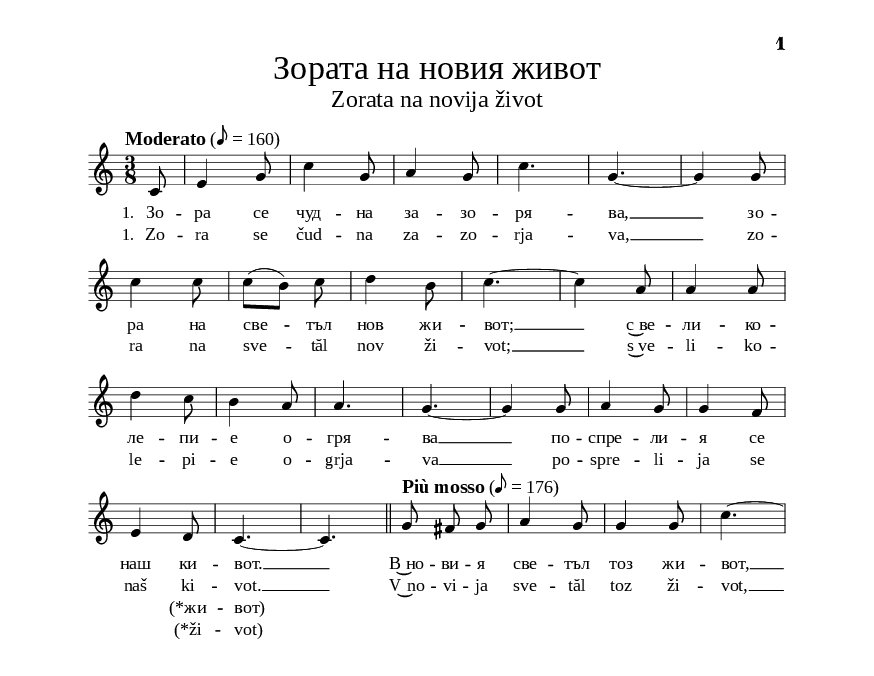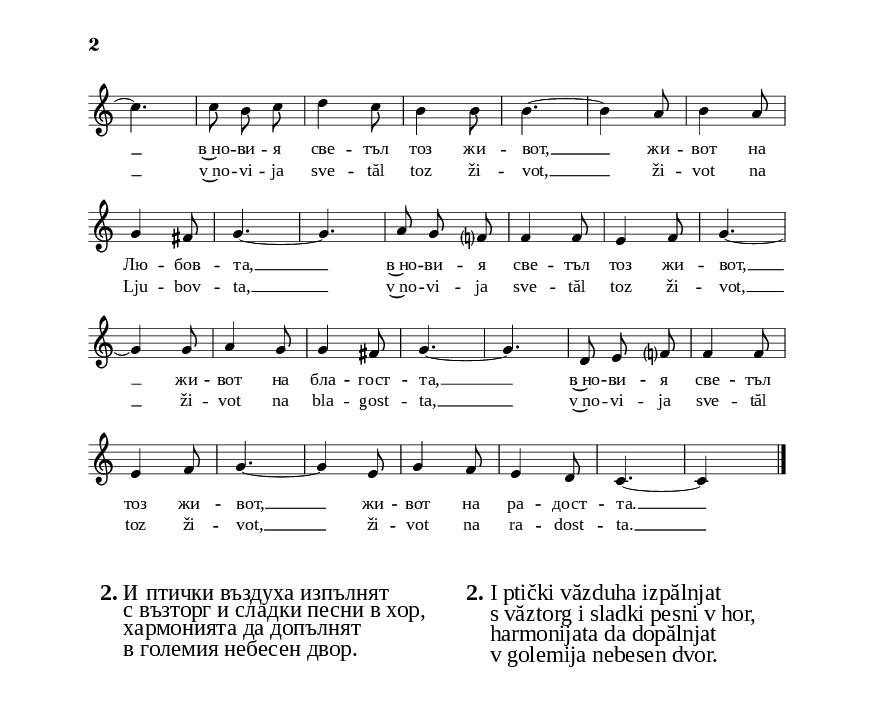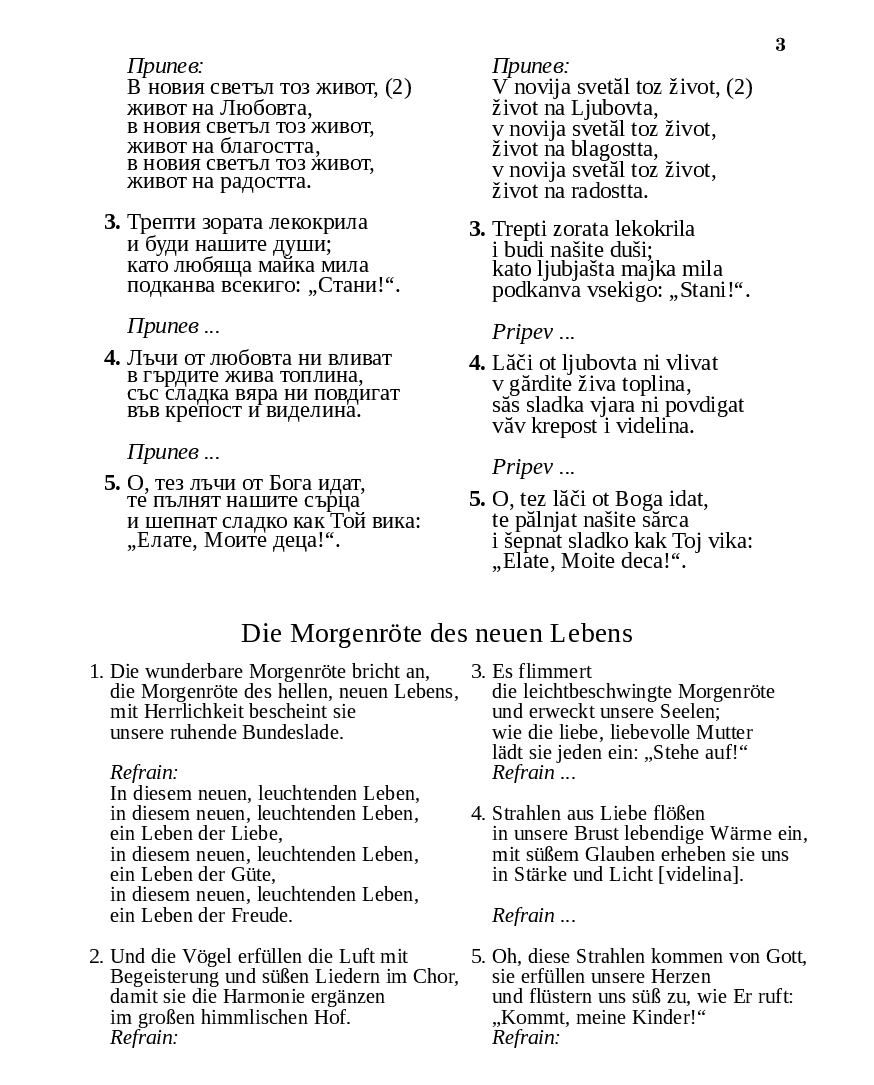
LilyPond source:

\version "2.24.4"

% include paper part and global functions
\include "include/globals.ily"

\bookpart {
  \label #'ref016
  \tocItem \markup "Зората на новия живот – Zorata na novija život"
  \include "include/bookpart-paper.ily"
  \score {
    \include "include/score-layout.ily"

    \new Voice \absolute  {
      \clef treble
      \key c \major
      \time 3/8
      \tempoFunc "Moderato" 8 "160"
      \partial 8
      \autoBeamOff
      c'8 |e'4 g'8|c''4 g'8 |a'4 g'8 |c''4.| g'4. ~ |  g'4 g'8 |\break
      c''4 c''8| \once \autoBeamOn c''8 ([  b'8  ])  \noBeam  c''8 |d''4 b'8  |c''4. ~ | c''4  a'8| a'4 a'8| \break
      d''4  c''8| b'4 a'8| a'4. | g'4. ~ | g'4  g'8 | a'4 g'8 | g'4 f'8 | \break
      e'4 d'8| c'4. ~ | c'4.  | \bar "||"
      \tempoFunc "Più mosso" 8 "176"
      g'8  fis'8 g'8 | a'4 g'8 | g'4 g'8 | c''4. ~ | \break
      c''4.  | c''8 b'8 c''8| d''4 c''8 | b'4  b'8 | b'4. ~ | b'4   a'8| b'4 a'8 | \break
      g'4 fis'8 | g'4. ~ | g'4.  | a'8 g'8 f'?8 | f'4 f'8 | e'4 f'8 | g'4. ~ | \break
      g'4  g'8 | a'4 g'8 | g'4 fis'8 | g'4. ~ | g'4. | d'8 e'8 f'?8| f'4 f'8 | \break
      e'4 f'8 | g'4. ~ |g'4  e'8 | g'4 f'8 | e'4 d'8 | c'4. ~ | c' 4 s8 | \bar "|."
    }

    \addlyrics {
      \set stanza = "1. " Зо -- ра се чуд -- на за -- зо -- ря -- ва, __ зо --
      ра на све -- тъл нов жи -- вот; __ с~ве -- ли -- ко --
      ле -- пи -- е о -- гря -- ва __  по -- спре -- ли -- я се
      наш ки -- вот. __  В~но -- ви -- я све -- тъл тоз жи -- вот, __
      в~но -- ви -- я све -- тъл тоз жи -- вот, __  жи -- вот на
      Лю -- бов -- та, __   в~но -- ви -- я све -- тъл тоз жи -- вот, __
      жи -- вот на бла -- гост -- та, __  в~но -- ви -- я све -- тъл
      тоз жи -- вот, __  жи -- вот на ра -- дост -- та. __
    }

    \addlyrics {
      \set stanza = "1. " Zo -- ra se čud -- na za -- zo -- rja -- va, __ zo --
      ra na sve -- tăl nov ži -- vot; __ s~ve -- li -- ko --
      le -- pi -- e o -- grja -- va __  po -- spre -- li -- ja se
      naš ki -- vot. __  V~no -- vi -- ja sve -- tăl toz ži -- vot, __
      v~no -- vi -- ja sve -- tăl toz ži -- vot, __  ži -- vot na
      Lju -- bov -- ta, __   v~no -- vi -- ja sve -- tăl toz ži -- vot, __
      ži -- vot na bla -- gost -- ta, __  v~no -- vi -- ja sve -- tăl
      toz ži -- vot, __  ži -- vot na ra -- dost -- ta. __
    }

    \addlyrics {
      \repeat unfold 32 { \skip 2 } (*жи -- вот)}
      \addlyrics {
        \repeat unfold 32 { \skip 2 } (*ži -- vot)}

        \header {
          title = \titleFunc "Зората на новия живот" "Zorata na novija život"
        }

        \midi{}
      }

      \markup \vspace #2

      \markup \abs-fontsize #11 \override #`(baseline-skip . ,bgCoupletBaselineSkip) {
        \fill-line {
          \hspace #0.1
          \column {
            
            \line {
              \bold "2."
              \column {
                "И птички въздуха изпълнят"
                "с възторг и сладки песни в хор,"
                "хармонията да допълнят"
                "в големия небесен двор."
              }
            }
          }
          \hspace #0.1
          % adds horizontal spacing between columns
          \column {
           
            \line {
              \bold "2."
              \column {
                "I ptički văzduha izpălnjat"
                "s văztorg i sladki pesni v hor,"
                "harmonijata da dopălnjat"
                "v golemija nebesen dvor."
              }
            }
            % adds vertical spacing between verses
          }\hspace #0.1
        }
      }
      \pageBreak

      \markup \abs-fontsize #11 \override #`(baseline-skip . ,bgCoupletBaselineSkip) {
        \fill-line {
          \hspace #0.1
          \column {
            \line{ \italic"    Припев:"}
            %\vspace #0.3
            \line {
              "   "
              \column {
                "В новия светъл тоз живот, (2)"
                "живот на Любовта,"
                "в новия светъл тоз живот,"
                "живот на благостта,"
                "в новия светъл тоз живот,"
                "живот на радостта."
              }
            }
            \vspace #1
            \line {
              \bold "3."
              \column {
                "Трепти зората лекокрила"
                "и буди нашите души;"
                "като любяща майка мила"
                "подканва всекиго: „Стани!“."
              }
            }
            \vspace #1
            \line {
              \bold " "
              \column {
                \italic "  Припев ..."
              }
            }
            \vspace #0.5
            \line {
              \bold "4."
              \column {
                "Лъчи от любовта ни вливат"
                "в гърдите жива топлина,"
                "със сладка вяра ни повдигат"
                "във крепост и виделина."
              }
            }
            \vspace #1
            \line {
              \bold " "
              \column {
                \italic"  Припев ..."
              }
            }
            \vspace #0.5
            \line {
              \bold "5."
              \column {
                "О, тез лъчи от Бога идат,"
                "те пълнят нашите сърца"
                "и шепнат сладко как Той вика:"
                "„Елате, Mоите деца!“."
              }
            }
          }
          \hspace #0.1
          % adds horizontal spacing between columns
          \column {
            % adds vertical spacing between verses
            \line{ \italic"    Припев:"}
            \line {
              "   "
              \column {
                "V novija svetăl toz život, (2)"
                "život na Ljubovta,"
                "v novija svetăl toz život,"
                "život na blagostta,"
                "v novija svetăl toz život,"
                "život na radostta."
              }
            }
            \vspace #1
            \line {
              \bold "3."
              \column {
                "Trepti zorata lekokrila"
                "i budi našite duši;"
                "kato ljubjašta majka mila"
                "podkanva vsekigo: „Stani!“."
              }
            }
            \vspace #1
            \line {
              \bold " "
              \column {
                \italic "  Pripev ..."
              }
            }
            \vspace #0.5
            \line {
              \bold "4."
              \column {
                "Lăči ot ljubovta ni vlivat"
                "v gărdite živa toplina,"
                "săs sladka vjara ni povdigat"
                "văv krepost i videlina."
              }
            }
            \vspace #1
            \line {
              \bold " "
              \column {
                \italic"  Pripev ..."
              }
            }
            \vspace #0.5
            \line {
              \bold "5."
              \column {
                "O, tez lăči ot Boga idat,"
                "te pălnjat našite sărca"
                "i šepnat sladko kak Toj vika:"
                "„Elate, Moite deca!“."
              }
            }
          }\hspace #0.1
        }
      }

      \markup \vspace #2
      % include foreign translation(s) of the song
      \version "2.24.3"

\markup \fill-line { \fontsize #deTitleFontSize "Die Morgenröte des neuen Lebens" }
\markup \null
\markup \null
\markup \fontsize #+2.3 {

  \override #'(baseline-skip . 2.8)

  \column {
    \line { 1. Die wunderbare Morgenröte bricht an, }
    \line {   "   " die Morgenröte des hellen, neuen Lebens, }
    \line {   "   " mit Herrlichkeit bescheint sie}
    \line {   "   " unsere ruhende Bundeslade.}
    \line { " " }
    \line { "   " \italic { Refrain:}  }
    \line {   "   "In diesem neuen, leuchtenden Leben, }
     \line {   "   "in diesem neuen, leuchtenden Leben, }
    \line {   "   "ein Leben der Liebe, }
    \line {   "   " in diesem neuen, leuchtenden Leben, }
    \line {   "   " ein Leben der Güte, }
    \line {   "   "in diesem neuen, leuchtenden Leben, }
    \line {   "   "ein Leben der Freude.}

    \line { " " }
    \line { 2. Und die Vögel erfüllen die Luft mit }
    \line {   "   "Begeisterung und süßen Liedern im Chor, }
    \line {   "   " damit sie die Harmonie ergänzen }
    \line {   "   " im großen himmlischen Hof. }

    \line { "   " \italic { Refrain:}  }

  }
 \hspace #1
  \override #'(baseline-skip . 2.8)
 

  \column {
    \line { 3. Es flimmert  }
    \line {   "   " die leichtbeschwingtе Morgenröte }
    \line {   "   " und erweckt unsere Seelen; }
    \line {   "   " wie die liebe, liebevolle Mutter }
    \line {   "   " lädt sie jeden ein: „Stehe auf!“ }
    \line { "   " \italic { Refrain } ... }
    \line { " " }

    \line { 4. Strahlen aus Liebe flößen }
    \line {   "   " in unsere Brust lebendige Wärme ein, }
    \line {   "   " mit süßem Glauben erheben sie uns }
    \line {   "   " in Stärke und Licht [videlina].}

    \line { " " }
    \line { "   " \italic { Refrain } ... }

    \line { " " }
    \line { 5. Oh, diese Strahlen kommen von Gott, }
    \line {   "   " sie erfüllen unsere Herzen }
    \line {   "   " und flüstern uns süß zu, wie Er ruft: }
    \line {   "   " „Kommt, meine Kinder!“}
    \line { "   " \italic { Refrain:}  }

  }
}


    } % bookpart
